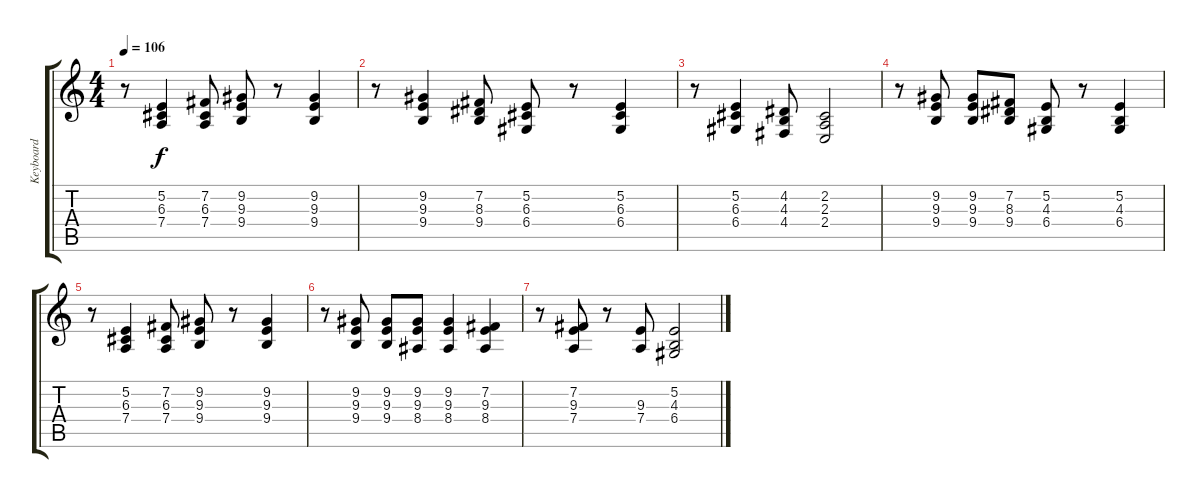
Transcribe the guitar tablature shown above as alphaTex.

\track ("Keyboard" "Keyboard") {instrument stringensemble1}
\staff {score tabs}
\tuning (E4 B3 G3 D3 A2 E2) {hide}
\ts (4 4)
\tempo 106
\clef g2
\ks c
r.8{dy f} (5.2 6.3 7.4).4 (7.2 6.3 7.4).8 (9.2 9.3 9.4).8 r.8 (9.2 9.3 9.4).4 |
r.8 (9.2 9.3 9.4).4 (7.2 8.3 9.4).8 (5.2 6.3 6.4).8 r.8 (5.2 6.3 6.4).4 |
r.8 (5.2 6.3 6.4).4 (4.2 4.3 4.4).8 (2.2 2.3 2.4).2 |
r.8 (9.2 9.3 9.4).8 (9.2 9.3 9.4).8 (7.2 8.3 9.4).8 (5.2 4.3 6.4).8 r.8 (5.2 4.3 6.4).4 |
r.8 (5.2 6.3 7.4).4 (7.2 6.3 7.4).8 (9.2 9.3 9.4).8 r.8 (9.2 9.3 9.4).4 |
r.8 (9.2 9.3 9.4).8 (9.2 9.3 9.4).8 (9.2 9.3 8.4).8 (9.2 9.3 8.4).4 (7.2 9.3 8.4).4 |
r.8 (7.2 9.3 7.4).8 r.8 (9.3 7.4).8 (5.2 4.3 6.4).2
